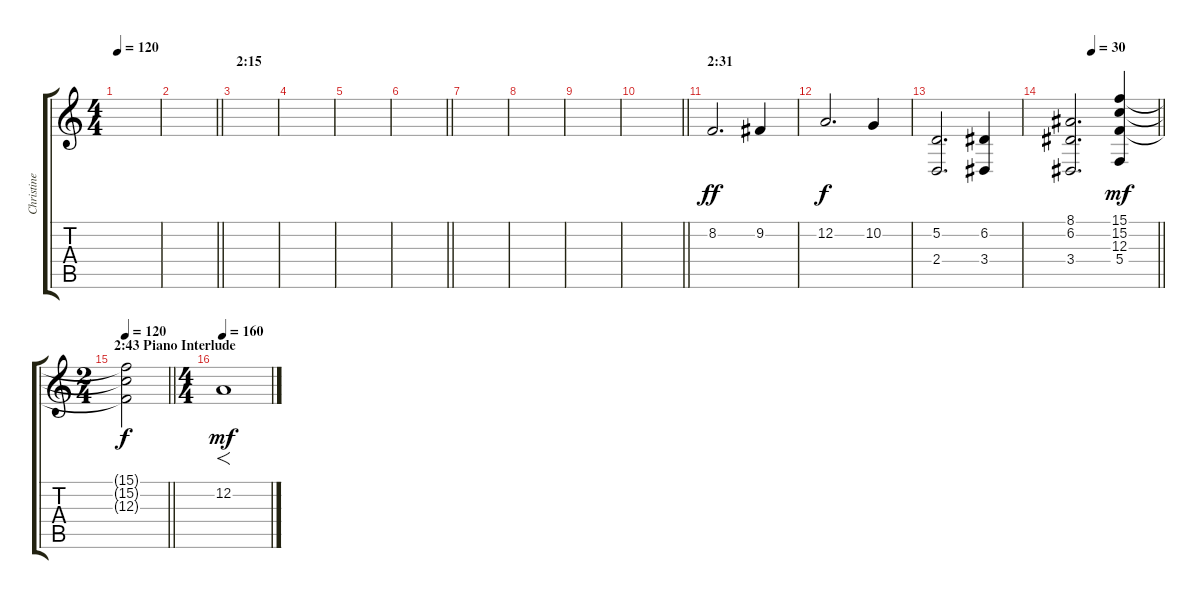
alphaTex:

\track ("Christine S." "Christine ") {instrument pad8sweep}
\staff {score tabs}
\tuning (D4 A3 F3 C3 G2 D2) {hide}
\ts (4 4)
\tempo 120
\clef g2
\ks c
|
\barLineRight lightlight
|
\section ("" "2:15")
|
|
|
\barLineRight lightlight
|
|
|
|
\barLineRight lightlight
|
\section ("" "2:31")
8.2.2{d dy ff} 9.2.4 |
12.2.2{d dy f} 10.2.4 |
(5.2 2.4).2{d} (6.2 3.4).4 |
\tempo (30 0.25)
\barLineRight lightlight
(8.1 6.2 3.4).2{d} (15.1 15.2 12.3 5.4).4{dy mf} |
\ts (2 4)
\section ("" "2:43 Piano Interlude")
\tempo 120
\barLineRight lightlight
(15.1{t} 15.2{t} 12.3{t}).2{dy f} |
\ts (4 4)
\tempo 160
12.2.1{f dy mf}
